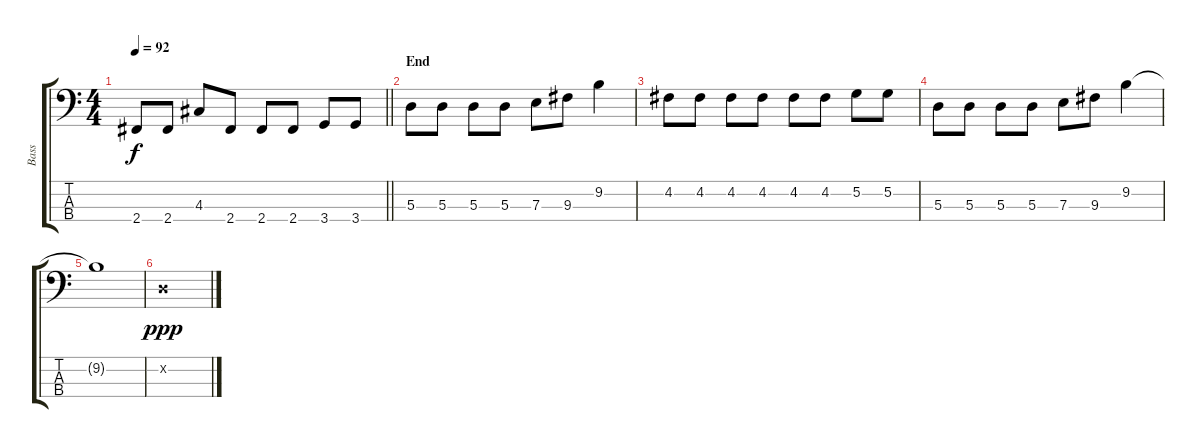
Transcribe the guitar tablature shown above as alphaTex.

\track ("Bass" "Bass") {instrument electricbassfinger}
\staff {score tabs}
\tuning (G2 D2 A1 E1) {hide}
\ts (4 4)
\tempo 92
\clef f4
\barLineRight lightlight
\ks c
2.4.8{dy f} 2.4.8 4.3.8 2.4.8 2.4.8 2.4.8 3.4.8 3.4.8 |
\section ("" "End")
5.3.8 5.3.8 5.3.8 5.3.8 7.3.8 9.3.8 9.2.4 |
4.2.8 4.2.8 4.2.8 4.2.8 4.2.8 4.2.8 5.2.8 5.2.8 |
5.3.8 5.3.8 5.3.8 5.3.8 7.3.8 9.3.8 9.2.4 |
9.2{t}.1 |
0.2{x}.1{dy ppp}
